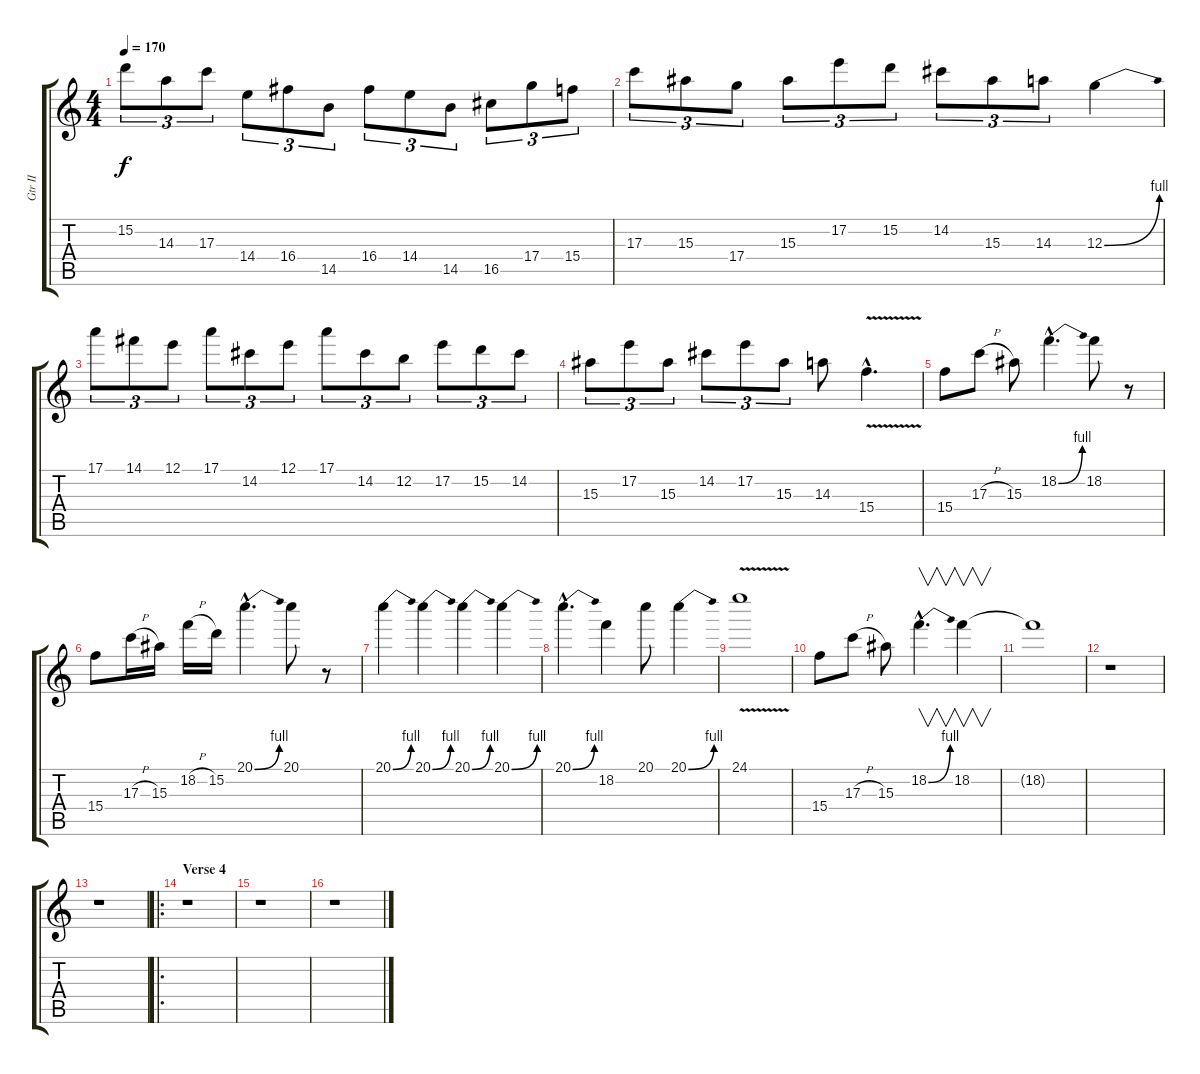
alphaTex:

\track ("Gtr II" "Gtr II") {instrument distortionguitar}
\staff {score tabs}
\tuning (E4 B3 G3 D3 A2 E2) {hide}
\ts (4 4)
\tempo 170
\clef g2
\ks c
15.2.8{tu (3 2) dy f} 14.3.8{tu (3 2)} 17.3.8{tu (3 2)} 14.4.8{tu (3 2)} 16.4.8{tu (3 2)} 14.5.8{tu (3 2)} 16.4.8{tu (3 2)} 14.4.8{tu (3 2)} 14.5.8{tu (3 2)} 16.5.8{tu (3 2)} 17.4.8{tu (3 2)} 15.4.8{tu (3 2)} |
17.3.8{tu (3 2)} 15.3.8{tu (3 2)} 17.4.8{tu (3 2)} 15.3.8{tu (3 2)} 17.2.8{tu (3 2)} 15.2.8{tu (3 2)} 14.2.8{tu (3 2)} 15.3.8{tu (3 2)} 14.3.8{tu (3 2)} 12.3{be (bend 0 0 60 4)}.4 |
17.1.8{tu (3 2)} 14.1.8{tu (3 2)} 12.1.8{tu (3 2)} 17.1.8{tu (3 2)} 14.2.8{tu (3 2)} 12.1.8{tu (3 2)} 17.1.8{tu (3 2)} 14.2.8{tu (3 2)} 12.2.8{tu (3 2)} 17.2.8{tu (3 2)} 15.2.8{tu (3 2)} 14.2.8{tu (3 2)} |
15.3.8{tu (3 2)} 17.2.8{tu (3 2)} 15.3.8{tu (3 2)} 14.2.8{tu (3 2)} 17.2.8{tu (3 2)} 15.3.8{tu (3 2)} 14.3.8 15.4{v hac}.4{d} |
15.4.8 17.3{h}.8 15.3.8 18.2{be (bend 0 0 60 4) hac}.4{d} 18.2.8 r.8 |
15.4.8 17.3{h}.16 15.3.16 18.2{h}.16 15.2.16 20.1{be (bend 0 0 60 4) hac}.4{d} 20.1.8 r.8 |
20.1{be (bend 0 0 60 4)}.4 20.1{be (bend 0 0 60 4)}.4 20.1{be (bend 0 0 60 4)}.4 20.1{be (bend 0 0 60 4)}.4 |
20.1{be (bend 0 0 60 4) hac}.4{d} 18.2.4 20.1.8 20.1{be (bend 0 0 60 4)}.4 |
24.1{v}.1 |
15.4.8 17.3{h}.8 15.3.8 18.2{be (bend 0 0 60 4) hac}.4{v d} 18.2.4{v} |
18.2{t}.1 |
r.1 |
r.1 |
\ro
\section ("" "Verse 4")
r.1 |
r.1 |
r.1
